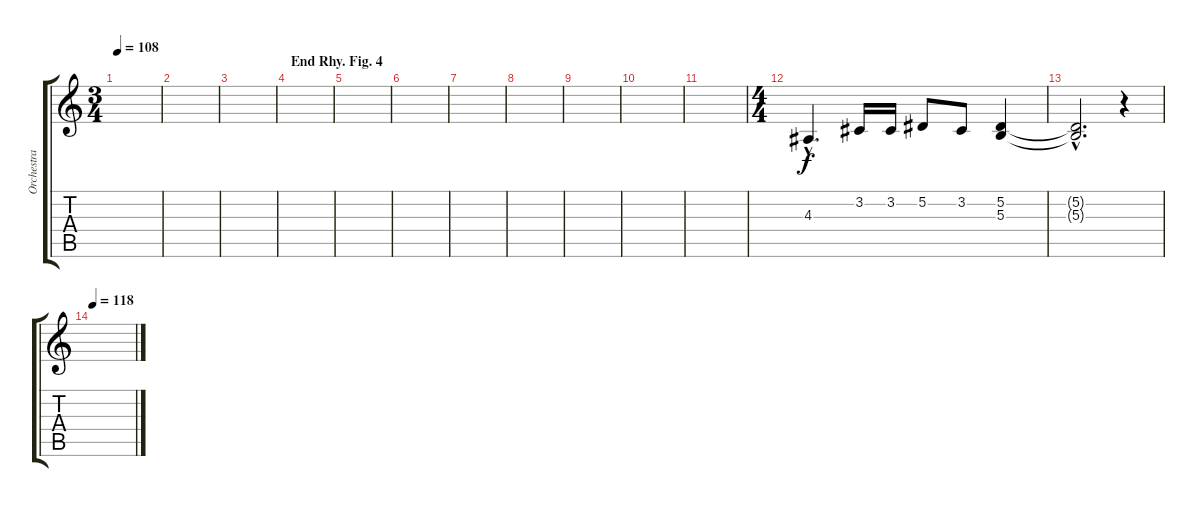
\track ("Orchestra" "Orchestra") {instrument stringensemble1}
\staff {score tabs}
\tuning (Eb4 Bb3 Gb3 Db3 Ab2 Eb2) {hide}
\ts (3 4)
\tempo 108
\clef g2
\ks c
|
|
|
\section ("" "End Rhy. Fig. 4")
|
|
|
|
|
|
|
|
\ts (4 4)
4.3{hac}.4{d} 3.2.16 3.2.16 5.2.8 3.2.8 (5.2 5.3).4 |
(5.2{hac t} 5.3{hac t}).2{d} r.4 |
\tempo 118
